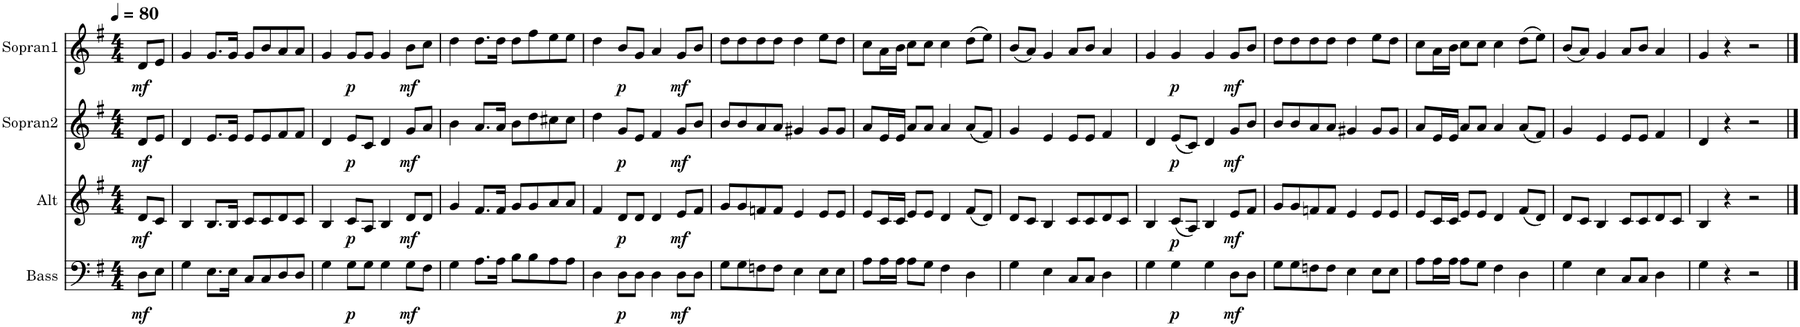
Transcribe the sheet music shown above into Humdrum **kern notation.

**kern	**dynam	**kern	**dynam	**kern	**dynam	**kern	**dynam
*part4	*part4	*part3	*part3	*part2	*part2	*part1	*part1
*staff4	*staff4	*staff3	*staff3	*staff2	*staff2	*staff1	*staff1
*I"Bass	*	*I"Alt	*	*I"Sopran2	*	*I"Sopran1	*
*I'B	*	*I'A	*	*I'S2	*	*I'S1	*
*clefF4	*	*clefG2	*	*clefG2	*	*clefG2	*
*k[f#]	*	*k[f#]	*	*k[f#]	*	*k[f#]	*
*M4/4	*	*M4/4	*	*M4/4	*	*M4/4	*
*MM80	*	*MM80	*	*MM80	*	*MM80	*
=1	=1	=1	=1	=1	=1	=1	=1
!	!LO:DY:b	!	!LO:DY:b	!	!LO:DY:b	!	!LO:DY:b
8D\L	mf	8d/L	mf	8d/L	mf	8d/L	mf
8E\J	.	8c/J	.	8e/J	.	8e/J	.
=2	=2	=2	=2	=2	=2	=2	=2
4G\	.	4B/	.	4d/	.	4g/	.
8.E\L	.	8.B/L	.	8.e/L	.	8.g/L	.
16E\Jk	.	16B/Jk	.	16e/Jk	.	16g/Jk	.
8C/L	.	8c/L	.	8e/L	.	8g/L	.
8C/	.	8c/	.	8e/	.	8b/	.
8D/	.	8d/	.	8f#/	.	8a/	.
8D/J	.	8c/J	.	8f#/J	.	8a/J	.
=3	=3	=3	=3	=3	=3	=3	=3
4G\	.	4B/	.	4d/	.	4g/	.
!	!LO:DY:b	!	!LO:DY:b	!	!LO:DY:b	!	!LO:DY:b
8G\L	p	8c/L	p	8e/L	p	8g/L	p
8G\J	.	8A/J	.	8c/J	.	8g/J	.
4G\	.	4B/	.	4d/	.	4g/	.
!	!LO:DY:b	!	!LO:DY:b	!	!LO:DY:b	!	!LO:DY:b
8G\L	mf	8d/L	mf	8g/L	mf	8b\L	mf
8F#\J	.	8d/J	.	8a/J	.	8cc\J	.
=4	=4	=4	=4	=4	=4	=4	=4
4G\	.	4g/	.	4b\	.	4dd\	.
8.A\L	.	8.f#/L	.	8.a/L	.	8.dd\L	.
16A\Jk	.	16f#/Jk	.	16a/Jk	.	16dd\Jk	.
8B\L	.	8g/L	.	8b\L	.	8dd\L	.
8B\	.	8g/	.	8dd\	.	8ff#\	.
8A\	.	8a/	.	8cc#X\	.	8ee\	.
8A\J	.	8a/J	.	8cc#\J	.	8ee\J	.
=5	=5	=5	=5	=5	=5	=5	=5
4D\	.	4f#/	.	4dd\	.	4dd\	.
!	!LO:DY:b	!	!LO:DY:b	!	!LO:DY:b	!	!LO:DY:b
8D\L	p	8d/L	p	8g/L	p	8b/L	p
8D\J	.	8d/J	.	8e/J	.	8g/J	.
4D\	.	4d/	.	4f#/	.	4a/	.
!	!LO:DY:b	!	!LO:DY:b	!	!LO:DY:b	!	!LO:DY:b
8D\L	mf	8e/L	mf	8g/L	mf	8g/L	mf
8D\J	.	8f#/J	.	8b/J	.	8b/J	.
=6	=6	=6	=6	=6	=6	=6	=6
8G\L	.	8g/L	.	8b/L	.	8dd\L	.
8G\	.	8g/	.	8b/	.	8dd\	.
8Fn\	.	8fn/	.	8a/	.	8dd\	.
8F\J	.	8f/J	.	8a/J	.	8dd\J	.
4E\	.	4e/	.	4g#X/	.	4dd\	.
8E\L	.	8e/L	.	8g#/L	.	8ee\L	.
8E\J	.	8e/J	.	8g#/J	.	8dd\J	.
=7	=7	=7	=7	=7	=7	=7	=7
8A\L	.	8e/L	.	8a/L	.	8cc\L	.
16A\L	.	16c/L	.	16e/L	.	16a\L	.
16A\JJ	.	16c/JJ	.	16e/JJ	.	16b\JJ	.
8A\L	.	8e/L	.	8a/L	.	8cc\L	.
8G\J	.	8e/J	.	8a/J	.	8cc\J	.
4F#\	.	4d/	.	4a/	.	4cc\	.
4D\	.	(8f#/L	.	(8a/L	.	(8dd\L	.
.	.	8d/J)	.	8f#/J)	.	8ee\J)	.
=8	=8	=8	=8	=8	=8	=8	=8
4G\	.	8d/L	.	4g/	.	(8b/L	.
.	.	8c/J	.	.	.	8a/J)	.
4E\	.	4B/	.	4e/	.	4g/	.
8C/L	.	8c/L	.	8e/L	.	8a/L	.
8C/J	.	8c/	.	8e/J	.	8b/J	.
4D\	.	8d/	.	4f#/	.	4a/	.
.	.	8c/J	.	.	.	.	.
=9	=9	=9	=9	=9	=9	=9	=9
4G\	.	4B/	.	4d/	.	4g/	.
!	!LO:DY:b	!	!LO:DY:b	!	!LO:DY:b	!	!LO:DY:b
4G\	p	(8c/L	p	(8e/L	p	4g/	p
.	.	8A/J)	.	8c/J)	.	.	.
4G\	.	4B/	.	4d/	.	4g/	.
!	!LO:DY:b	!	!LO:DY:b	!	!LO:DY:b	!	!LO:DY:b
8D\L	mf	8e/L	mf	8g/L	mf	8g/L	mf
8D\J	.	8f#/J	.	8b/J	.	8b/J	.
=10	=10	=10	=10	=10	=10	=10	=10
8G\L	.	8g/L	.	8b/L	.	8dd\L	.
8G\	.	8g/	.	8b/	.	8dd\	.
8Fn\	.	8fn/	.	8a/	.	8dd\	.
8F\J	.	8f/J	.	8a/J	.	8dd\J	.
4E\	.	4e/	.	4g#X/	.	4dd\	.
8E\L	.	8e/L	.	8g#/L	.	8ee\L	.
8E\J	.	8e/J	.	8g#/J	.	8dd\J	.
=11	=11	=11	=11	=11	=11	=11	=11
8A\L	.	8e/L	.	8a/L	.	8cc\L	.
16A\L	.	16c/L	.	16e/L	.	16a\L	.
16A\JJ	.	16c/JJ	.	16e/JJ	.	16b\JJ	.
8A\L	.	8e/L	.	8a/L	.	8cc\L	.
8G\J	.	8e/J	.	8a/J	.	8cc\J	.
4F#\	.	4d/	.	4a/	.	4cc\	.
4D\	.	(8f#/L	.	(8a/L	.	(8dd\L	.
.	.	8d/J)	.	8f#/J)	.	8ee\J)	.
=12	=12	=12	=12	=12	=12	=12	=12
4G\	.	8d/L	.	4g/	.	(8b/L	.
.	.	8c/J	.	.	.	8a/J)	.
4E\	.	4B/	.	4e/	.	4g/	.
8C/L	.	8c/L	.	8e/L	.	8a/L	.
8C/J	.	8c/	.	8e/J	.	8b/J	.
4D\	.	8d/	.	4f#/	.	4a/	.
.	.	8c/J	.	.	.	.	.
=13	=13	=13	=13	=13	=13	=13	=13
4G\	.	4B/	.	4d/	.	4g/	.
4r	.	4r	.	4r	.	4r	.
2r	.	2r	.	2r	.	2r	.
==	==	==	==	==	==	==	==
*-	*-	*-	*-	*-	*-	*-	*-
